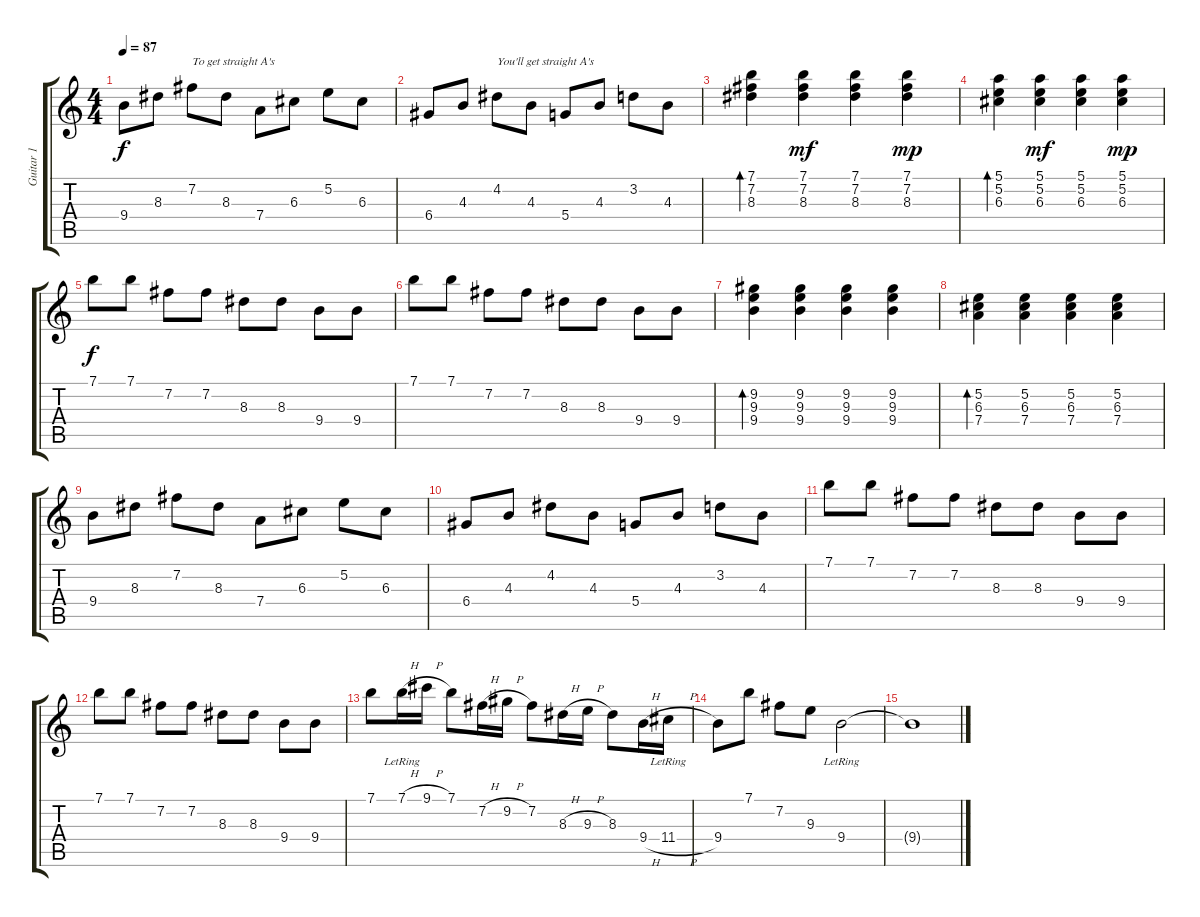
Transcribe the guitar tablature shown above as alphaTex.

\track ("Guitar 1" "Guitar 1") {instrument acousticguitarsteel}
\staff {score tabs}
\tuning (E4 B3 G3 D3 A2 E2) {hide}
\ts (4 4)
\tempo 87
\clef g2
\ks c
9.4.8{dy f} 8.3.8 7.2.8{txt "To get straight A's"} 8.3.8 7.4.8 6.3.8 5.2.8 6.3.8 |
6.4.8 4.3.8 4.2.8{txt "You'll get straight A's"} 4.3.8 5.4.8 4.3.8 3.2.8 4.3.8 |
(7.1 7.2 8.3).4{bd 240} (7.1 7.2 8.3).4{dy mf} (7.1 7.2 8.3).4 (7.1 7.2 8.3).4{dy mp} |
(5.1 5.2 6.3).4{bd 240} (5.1 5.2 6.3).4{dy mf} (5.1 5.2 6.3).4 (5.1 5.2 6.3).4{dy mp} |
7.1.8{dy f} 7.1.8 7.2.8 7.2.8 8.3.8 8.3.8 9.4.8 9.4.8 |
7.1.8 7.1.8 7.2.8 7.2.8 8.3.8 8.3.8 9.4.8 9.4.8 |
(9.2 9.3 9.4).4{bd 240} (9.2 9.3 9.4).4 (9.2 9.3 9.4).4 (9.2 9.3 9.4).4 |
(5.2 6.3 7.4).4{bd 240} (5.2 6.3 7.4).4 (5.2 6.3 7.4).4 (5.2 6.3 7.4).4 |
9.4.8 8.3.8 7.2.8 8.3.8 7.4.8 6.3.8 5.2.8 6.3.8 |
6.4.8 4.3.8 4.2.8 4.3.8 5.4.8 4.3.8 3.2.8 4.3.8 |
7.1.8 7.1.8 7.2.8 7.2.8 8.3.8 8.3.8 9.4.8 9.4.8 |
7.1.8 7.1.8 7.2.8 7.2.8 8.3.8 8.3.8 9.4.8 9.4.8 |
7.1.8 7.1{h lr}.16 9.1{h}.16 7.1.8 7.2{h}.16 9.2{h}.16 7.2.8 8.3{h}.16 9.3{h}.16 8.3.8 9.4{h}.16 11.4{h lr}.16 |
9.4.8 7.1.8 7.2.8 9.3.8 9.4{lr}.2 |
9.4{t}.1
